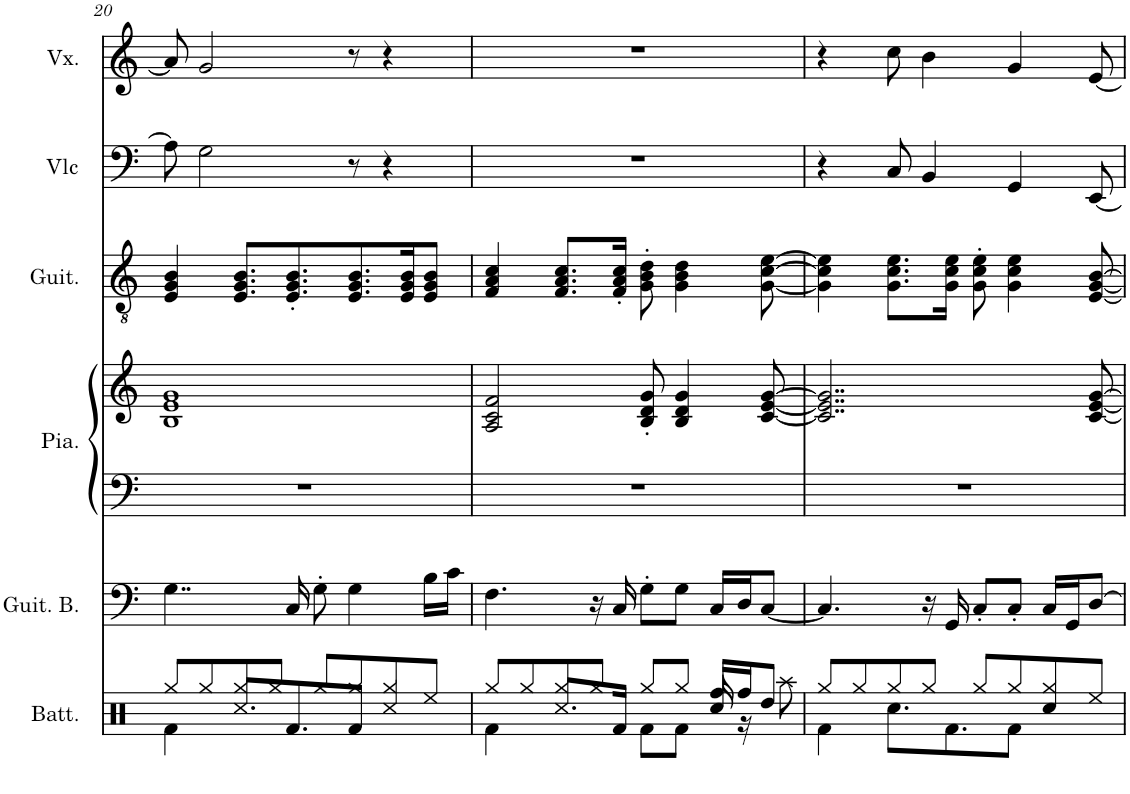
**kern	**kern	**kern	**kern	**kern	**kern	**kern
*part6	*part5	*part4	*part4	*part3	*part2	*part1
*staff7	*staff6	*staff5	*staff4	*staff3	*staff2	*staff1
*I"Batterie	*I"Guitare basse	*I"Piano	*	*I"Guitare classique	*I"Violoncelle	*I"Voix
*I'Batt.	*I'Guit. B.	*I'Pia.	*	*I'Guit.	*I'Vlc	*I'Vx.
!!LO:PB:g=z
*clefX	*clefF4	*clefF4	*clefG2	*clefGv2	*clefF4	*clefG2
*	*Trd7c12	*	*	*	*	*
*k[]	*k[]	*k[]	*k[]	*k[]	*k[]	*k[]
*M4/4	*M4/4	*M4/4	*M4/4	*M4/4	*M4/4	*M4/4
=20	=20	=20	=20	=20	=20	=20
*^	*	*	*	*	*	*
8Rgg/L	4Rf\	4..G\	1r	1B 1e 1g	4E/ 4G/ 4B/	8A\]	8a/]
8Rgg/	.	.	.	.	.	2G\	2g/
8Rgg/	8.Rcc/L	.	.	.	8.E/ 8.G/ 8.B/L	.	.
8Rgg/J	.	.	.	.	.	.	.
.	8.Rf/	16C/	.	.	8.E/' 8.G/' 8.B/'	.	.
8Rgg/L	.	8G'\	.	.	.	.	.
8Rgg/	8Rf/J	4G\	.	.	8.E/ 8.G/ 8.B/	8r	8r
8Rgg/	4Rcc/	.	.	.	.	4r	4r
.	.	.	.	.	16E/ 16G/ 16B/K	.	.
8Ree/J	.	16B\LL	.	.	8E/ 8G/ 8B/J	.	.
.	.	16c\JJ	.	.	.	.	.
=21	=21	=21	=21	=21	=21	=21	=21
8Rgg/L	4Rf\	4.F\	1r	2A/ 2c/ 2f/	4F/ 4A/ 4c/	1r	1r
8Rgg/	.	.	.	.	.	.	.
8Rgg/	8.Rcc/L	.	.	.	8.F/ 8.A/ 8.c/L	.	.
8Rgg/J	.	16r	.	.	.	.	.
.	16Rf/Jk	16C/	.	.	16F/' 16A/' 16c/'Jk	.	.
8Rgg/L	8Rf\L	8G'\L	.	8B/' 8d/' 8g/'	8G\' 8B\' 8d\'	.	.
8Rgg/J	8Rf\J	8G\J	.	4B/ 4d/ 4g/	4G\ 4B\ 4d\	.	.
16Rff/LL	16Rcc/	16C/LL	.	.	.	.	.
16Rff/J	16r	16D/J	.	.	.	.	.
8Rdd/J	8Raa\	[8C/J	.	[8c/ [8e/ [8g/	[8G\ [8c\ [8e\	.	.
=22	=22	=22	=22	=22	=22	=22	=22
8Rgg/L	4Rf\	4.C/]	1r	2..c/] 2..e/] 2..g/]	4G\] 4c\] 4e\]	4r	4r
8Rgg/	.	.	.	.	.	.	.
8Rgg/	8.Rcc\L	.	.	.	8.G\ 8.c\ 8.e\L	8C/	8cc\
8Rgg/J	.	16r	.	.	.	4BB/	4b\
.	8.Rf\	16GG/	.	.	16G\ 16c\ 16e\Jk	.	.
8Rgg/L	.	8C'/L	.	.	8G\' 8c\' 8e\'	.	.
8Rgg/	8Rf\J	8C'/J	.	.	4G\ 4c\ 4e\	4GG/	4g/
8Rgg/	4Rcc/	16C/LL	.	.	.	.	.
.	.	16GG/J	.	.	.	.	.
8Ree/J	.	[8D/J	.	[8c/ [8e/ [8g/	[8E/ [8G/ [8B/	[8EE/	[8e/
*v	*v	*	*	*	*	*	*
=	=	=	=	=	=	=
*-	*-	*-	*-	*-	*-	*-
